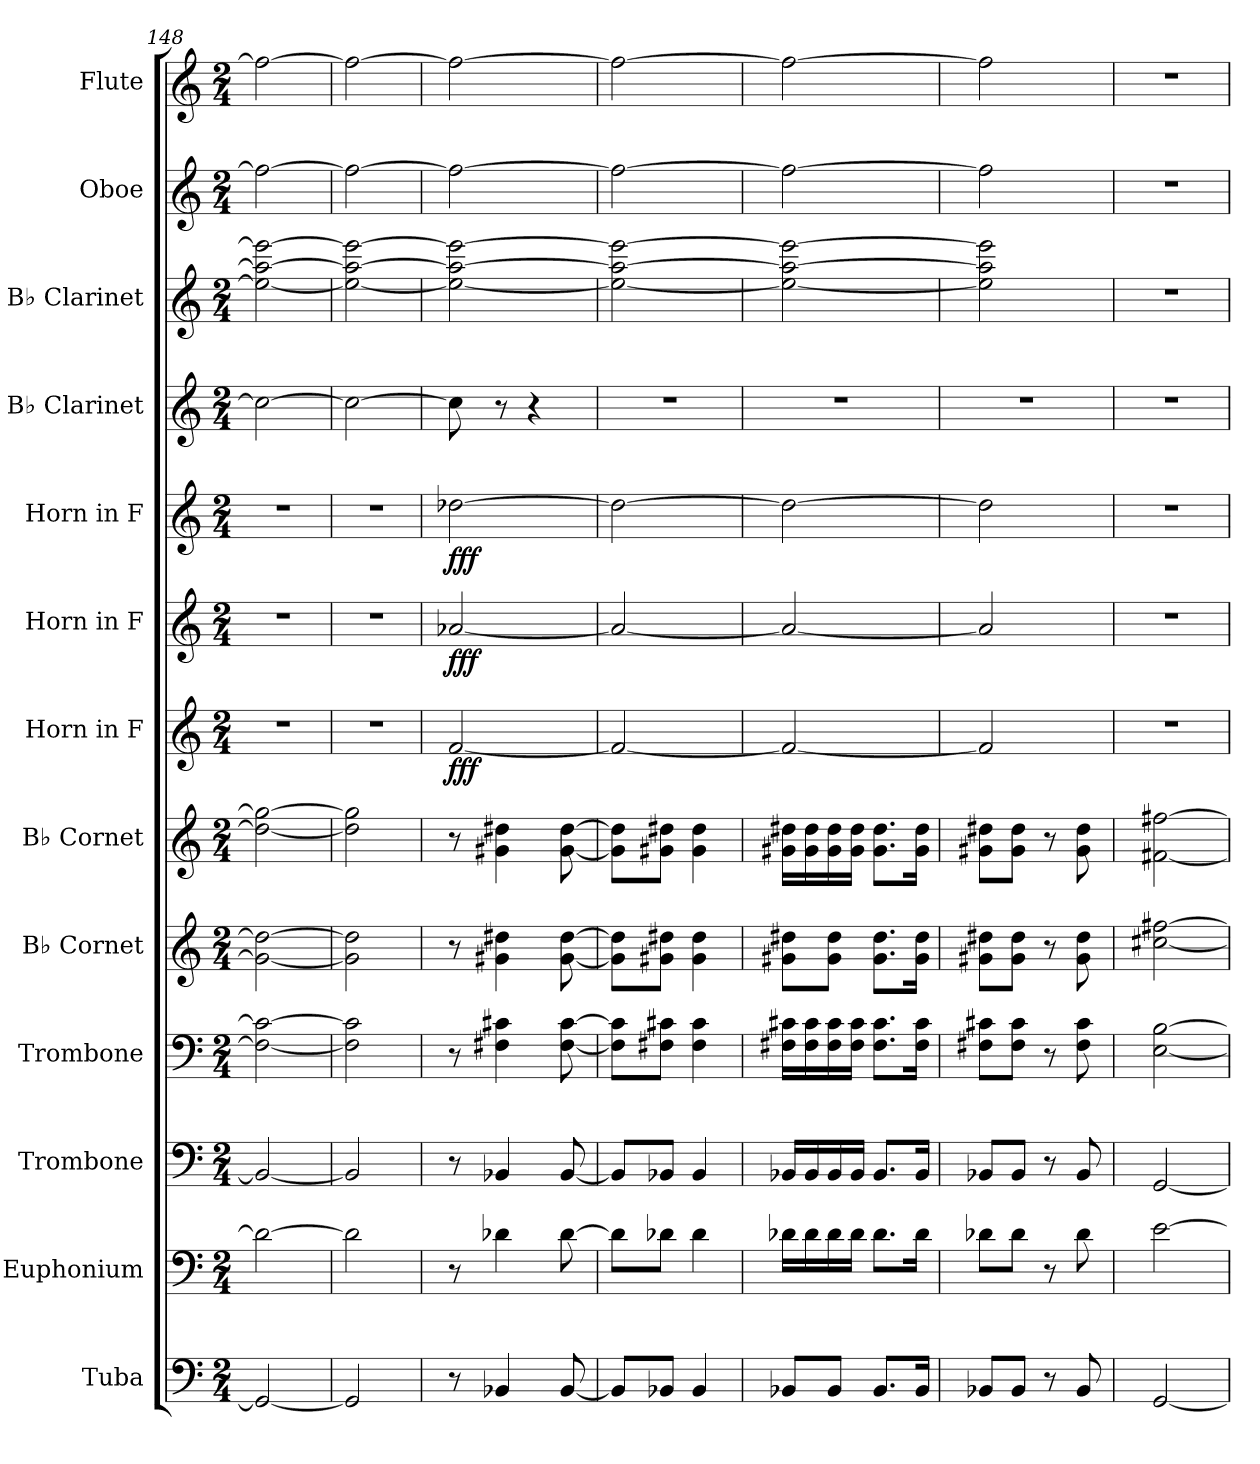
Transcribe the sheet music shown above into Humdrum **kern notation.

**kern	**kern	**kern	**kern	**kern	**kern	**kern	**dynam	**kern	**dynam	**kern	**dynam	**kern	**kern	**kern	**kern
*part13	*part12	*part11	*part10	*part9	*part8	*part7	*part7	*part6	*part6	*part5	*part5	*part4	*part3	*part2	*part1
*staff13	*staff12	*staff11	*staff10	*staff9	*staff8	*staff7	*staff7	*staff6	*staff6	*staff5	*staff5	*staff4	*staff3	*staff2	*staff1
*I"Tuba	*I"Euphonium	*I"Trombone	*I"Trombone	*I"B♭ Cornet	*I"B♭ Cornet	*I"Horn in F	*	*I"Horn in F	*	*I"Horn in F	*	*I"B♭ Clarinet	*I"B♭ Clarinet	*I"Oboe	*I"Flute
*I'Tba.	*I'Euph.	*I'Tbn.	*I'Tbn.	*I'B♭ Cnt.	*I'B♭ Cnt.	*	*	*	*	*	*	*I'B♭ Cl.	*I'B♭ Cl.	*I'Ob.	*I'Fl.
*clefF4	*clefF4	*clefF4	*clefF4	*clefG2	*clefG2	*clefG2	*	*clefG2	*	*clefG2	*	*clefG2	*clefG2	*clefG2	*clefG2
*	*	*	*	*ITrd1c2	*ITrd1c2	*ITrd4c7	*	*ITrd4c7	*	*ITrd4c7	*	*ITrd1c2	*ITrd1c2	*	*
*k[]	*k[]	*k[]	*k[]	*k[b-e-]	*k[b-e-]	*k[b-]	*	*k[b-]	*	*k[b-]	*	*k[b-e-]	*k[b-e-]	*k[]	*k[]
*M2/4	*M2/4	*M2/4	*M2/4	*M2/4	*M2/4	*M2/4	*	*M2/4	*	*M2/4	*	*M2/4	*M2/4	*M2/4	*M2/4
=148	=148	=148	=148	=148	=148	=148	=148	=148	=148	=148	=148	=148	=148	=148	=148
2GG-/_	2d-\_	2BB-/_	2F#\_ 2c#\_	2f#\_ 2cc#\_	2cc#\_ 2ff#\_	2r	.	2r	.	2r	.	2b-\_	2dd-\_ 2gg-\_ 2ddd-\_	2ff#\_	2ff#\_
=149	=149	=149	=149	=149	=149	=149	=149	=149	=149	=149	=149	=149	=149	=149	=149
2GG-/]	2d-\]	2BB-/]	2F#\] 2c#\]	2f#\] 2cc#\]	2cc#\] 2ff#\]	2r	.	2r	.	2r	.	2b-\_	2dd-\_ 2gg-\_ 2ddd-\_	2ff#\_	2ff#\_
=150	=150	=150	=150	=150	=150	=150	=150	=150	=150	=150	=150	=150	=150	=150	=150
!	!	!	!	!	!	!	!LO:DY:b	!	!LO:DY:b	!	!LO:DY:b	!	!	!	!
8r	8r	8r	8r	8r	8r	[2B-/	fff	[2d-X/	fff	[2g-X\	fff	8b-\]	2dd-\_ 2gg-\_ 2ddd-\_	2ff#\_	2ff#\_
4BB-X/	4d-X\	4BB-X/	4F#X\ 4c#X\	4f#X\ 4cc#X\	4f#X\ 4cc#X\	.	.	.	.	.	.	8r	.	.	.
.	.	.	.	.	.	.	.	.	.	.	.	4r	.	.	.
[8BB-/	[8d-\	[8BB-/	[8F#\ [8c#\	[8f#\ [8cc#\	[8f#\ [8cc#\	.	.	.	.	.	.	.	.	.	.
=151	=151	=151	=151	=151	=151	=151	=151	=151	=151	=151	=151	=151	=151	=151	=151
8BB-/L]	8d-\L]	8BB-/L]	8F#\] 8c#\]L	8f#\] 8cc#\]L	8f#\] 8cc#\]L	2B-/_	.	2d-/_	.	2g-\_	.	2r	2dd-\_ 2gg-\_ 2ddd-\_	2ff#\_	2ff#\_
8BB-X/J	8d-X\J	8BB-X/J	8F#X\ 8c#X\J	8f#X\ 8cc#X\J	8f#X\ 8cc#X\J	.	.	.	.	.	.	.	.	.	.
4BB-/	4d-\	4BB-/	4F#\ 4c#\	4f#\ 4cc#\	4f#\ 4cc#\	.	.	.	.	.	.	.	.	.	.
!!LO:PB:g=z
=152	=152	=152	=152	=152	=152	=152	=152	=152	=152	=152	=152	=152	=152	=152	=152
8BB-X/L	16d-X\LL	16BB-X/LL	16F#X\ 16c#X\LL	8f#X\ 8cc#X\L	16f#X\ 16cc#X\LL	2B-/_	.	2d-/_	.	2g-\_	.	2r	2dd-\_ 2gg-\_ 2ddd-\_	2ff#\_	2ff#\_
.	16d-\	16BB-/	16F#\ 16c#\	.	16f#\ 16cc#\	.	.	.	.	.	.	.	.	.	.
8BB-/J	16d-\	16BB-/	16F#\ 16c#\	8f#\ 8cc#\J	16f#\ 16cc#\	.	.	.	.	.	.	.	.	.	.
.	16d-\JJ	16BB-/JJ	16F#\ 16c#\JJ	.	16f#\ 16cc#\JJ	.	.	.	.	.	.	.	.	.	.
8.BB-/L	8.d-\L	8.BB-/L	8.F#\ 8.c#\L	8.f#\ 8.cc#\L	8.f#\ 8.cc#\L	.	.	.	.	.	.	.	.	.	.
16BB-/Jk	16d-\Jk	16BB-/Jk	16F#\ 16c#\Jk	16f#\ 16cc#\Jk	16f#\ 16cc#\Jk	.	.	.	.	.	.	.	.	.	.
=153	=153	=153	=153	=153	=153	=153	=153	=153	=153	=153	=153	=153	=153	=153	=153
8BB-X/L	8d-X\L	8BB-X/L	8F#X\ 8c#X\L	8f#X\ 8cc#X\L	8f#X\ 8cc#X\L	2B-/]	.	2d-/]	.	2g-\]	.	2r	2dd-\] 2gg-\] 2ddd-\]	2ff#\]	2ff#\]
8BB-/J	8d-\J	8BB-/J	8F#\ 8c#\J	8f#\ 8cc#\J	8f#\ 8cc#\J	.	.	.	.	.	.	.	.	.	.
8r	8r	8r	8r	8r	8r	.	.	.	.	.	.	.	.	.	.
8BB-/	8d-\	8BB-/	8F#\ 8c#\	8f#\ 8cc#\	8f#\ 8cc#\	.	.	.	.	.	.	.	.	.	.
=154	=154	=154	=154	=154	=154	=154	=154	=154	=154	=154	=154	=154	=154	=154	=154
[2GG/	[2e\	[2GG/	[2E\ [2B\	[2bn\ [2een\	[2en\ [2een\	2r	.	2r	.	2r	.	2r	2r	2r	2r
=	=	=	=	=	=	=	=	=	=	=	=	=	=	=	=
*-	*-	*-	*-	*-	*-	*-	*-	*-	*-	*-	*-	*-	*-	*-	*-
